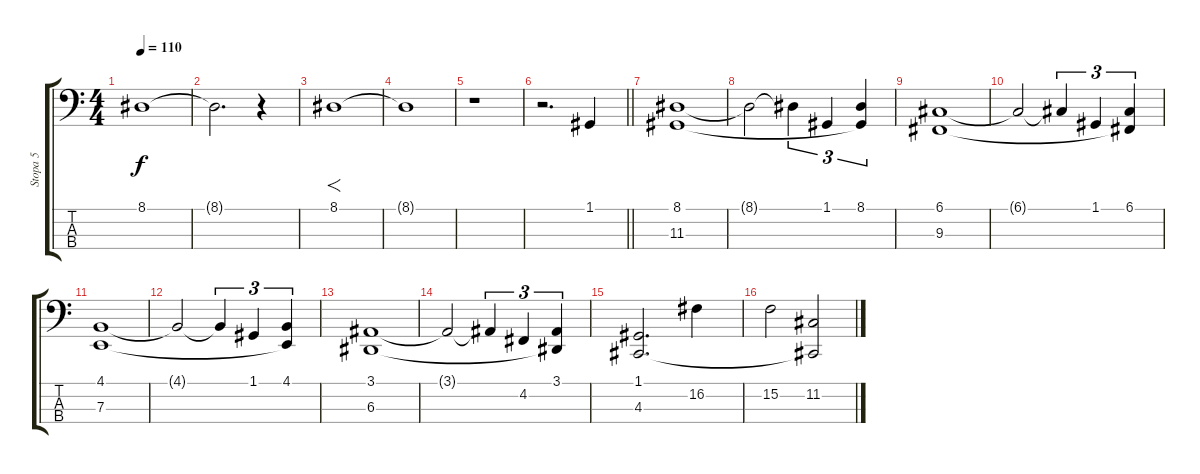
\track ("Stopa 5" "Stopa 5") {instrument oboe}
\staff {score tabs}
\tuning (G2 D2 A1 E1) {hide}
\ts (4 4)
\tempo 110
\clef f4
\ks c
8.1.1{dy f} |
8.1{t}.2{d} r.4 |
8.1.1{f} |
8.1{t}.1 |
r.1 |
\barLineRight lightlight
r.2{d instrument frenchhorn} 1.1.4 |
\section ("" "")
(8.1 11.3).1 |
8.1{t}.2 8.1{t}.4{tu (3 2)} 1.1.4{tu (3 2)} (8.1 11.3{t}).4{tu (3 2)} |
(6.1 9.3).1 |
6.1{t}.2 6.1{t}.4{tu (3 2)} 1.1.4{tu (3 2)} (6.1 9.3{t}).4{tu (3 2)} |
(4.1 7.3).1 |
4.1{t}.2 4.1{t}.4{tu (3 2)} 1.1.4{tu (3 2)} (4.1 7.3{t}).4{tu (3 2)} |
(3.1 6.3).1 |
3.1{t}.2 3.1{t}.4{tu (3 2)} 4.2.4{tu (3 2)} (3.1 6.3{t}).4{tu (3 2)} |
(1.1 4.3).2{d} 16.2.4 |
15.2.2 (11.2 4.3{t}).2
